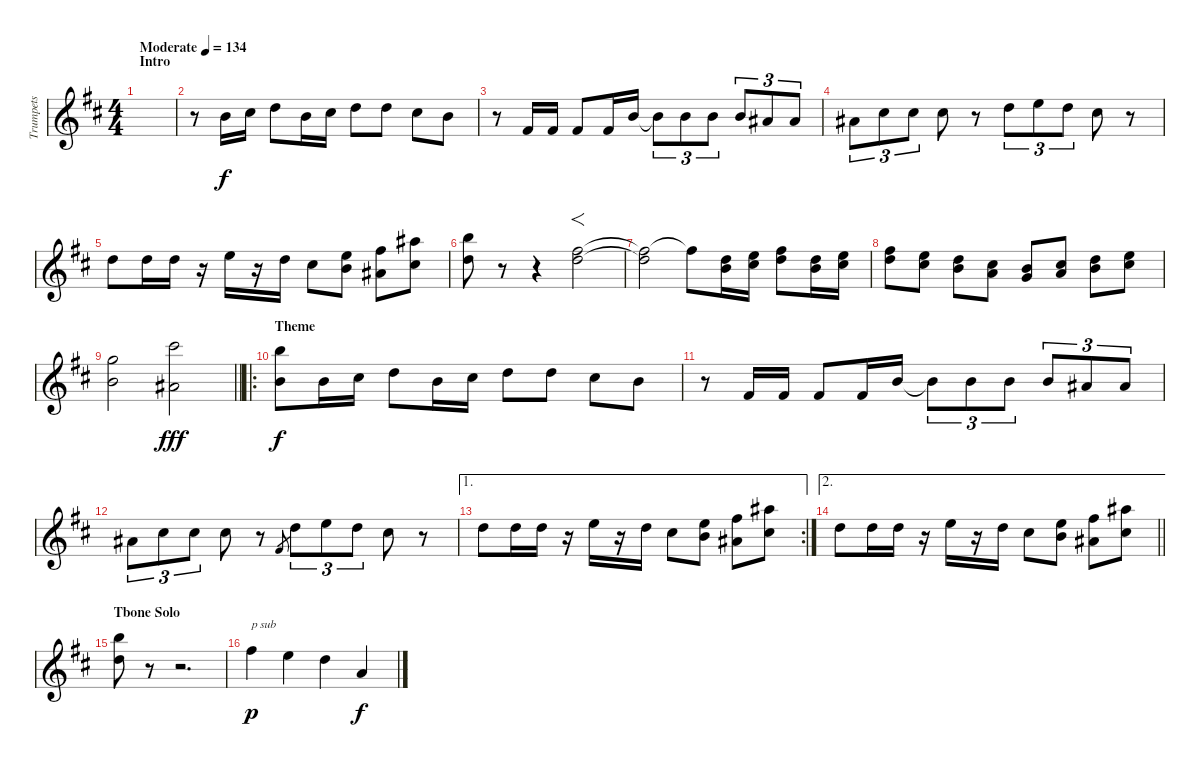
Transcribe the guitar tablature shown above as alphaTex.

\track ("Trumpets" "Trumpets") {instrument trumpet}
\staff {score}
\tuning (E4 B3 G3 D3 A2 E2) {hide}
\ts (4 4)
\section ("" "Intro")
\tempo (134 "Moderate")
\clef g2
\ks bminor
|
r.8 7.1.16 9.1.16 10.1.8 7.1.16 9.1.16 10.1.8 10.1.8 9.1.8 7.1.8 |
r.8 7.2.16 7.2.16 7.2.8 7.2.16 7.1.16 7.1{t}.8{tu (3 2)} 7.1.8{tu (3 2)} 7.1.8{tu (3 2)} 7.1.8{tu (3 2)} 6.1.8{tu (3 2)} 6.1.8{tu (3 2)} |
6.1.8{tu (3 2)} 9.1.8{tu (3 2)} 9.1.8{tu (3 2)} 9.1.8 r.8 10.1.8{tu (3 2)} 12.1.8{tu (3 2)} 10.1.8{tu (3 2)} 9.1.8 r.8 |
10.1.8 10.1.16 10.1.16 r.16 12.1.16 r.16 10.1.16 9.1.8 (12.1 12.2).8 (14.1 15.3).8 (18.1 18.3).8 |
(19.1 19.3).8 r.8 r.4 (19.2 19.3).2{f} |
(19.2{t} 19.3{t}).2 19.2{t}.8 (10.1 12.2).16 (12.1 14.2).16 (14.1 15.2).8 (7.1 15.2).16 (12.1 14.2).16 |
(14.1 15.2).8 (12.1 14.2).8 (10.1 12.2).8 (9.1 10.2).8 (7.1 8.2).8 (9.1 10.2).8 (10.1 12.2).8 (12.1 14.2).8 |
\barLineRight lightlight
(15.1 12.2).2 (21.1 11.2).2{dy fff} |
\ro
\section ("" "Theme")
(19.1 12.2).8{dy f} 21.4.16 18.3.16 19.3.8 16.3.16 18.3.16 15.2.8 15.2.8 14.2.8 12.2.8 |
r.8 11.3.16 11.3.16 11.3.8 11.3.16 12.2.16 12.2{t}.8{tu (3 2)} 12.2.8{tu (3 2)} 12.2.8{tu (3 2)} 12.2.8{tu (3 2)} 11.2.8{tu (3 2)} 11.2.8{tu (3 2)} |
11.2.8{tu (3 2)} 9.1.8{tu (3 2)} 9.1.8{tu (3 2)} 9.1.8 r.8 2.1.8{gr} 10.1.8{tu (3 2)} 12.1.8{tu (3 2)} 10.1.8{tu (3 2)} 9.1.8 r.8 |
\ae 1
\rc 2
10.1.8 10.1.16 10.1.16 r.16 12.1.16 r.16 10.1.16 9.1.8 (12.1 12.2).8 (14.1 15.3).8 (18.1 18.3).8 |
\ae 2
\barLineRight lightlight
15.2.8 15.2.16 15.2.16 r.16 12.1.16 r.16 10.1.16 9.1.8 (12.1 12.2).8 (14.1 15.3).8 (18.1 18.3).8 |
\section ("" "Tbone Solo")
(19.1 19.3).8 r.8 r.2{d} |
19.2.4{txt "p sub" dy p} 17.2.4 19.3.4 19.4.4{dy f}
